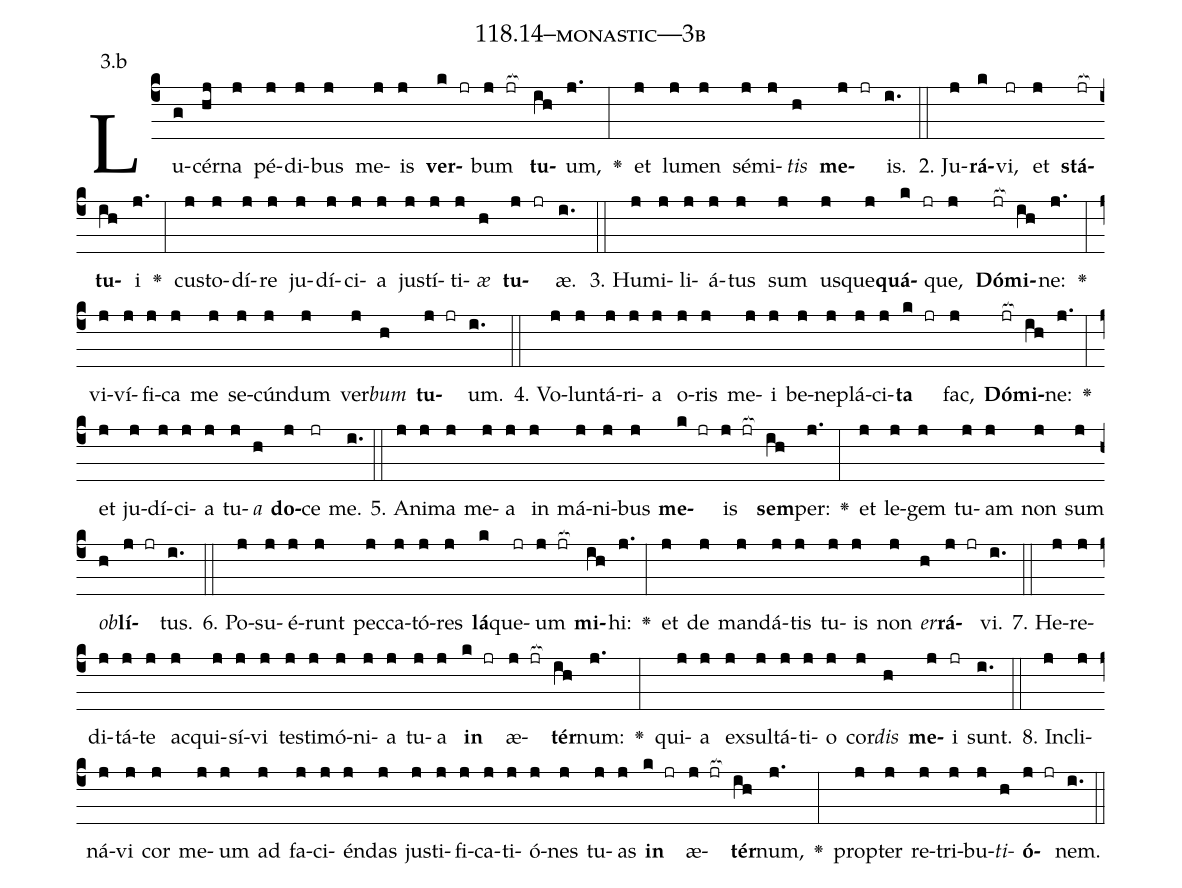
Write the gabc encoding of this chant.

name: 118.14--monastic---3b;
annotation: 3.b;
%%
(c4)Lu(g)cér(hj)na(j) pé(j)di(j)bus(j) me(j)is(j) <b>ver</b>(k jr)bum(j jr[ocb:1{]) <b>tu</b>(ih[ocb:0}])um,(j.) <v>\greheightstar</v>(:) et(j) lu(j)men(j) sé(j)mi(j)<i>tis</i>(h) <b>me</b>(j jr)is.(i.) (::)
2. Ju(j)<b>rá</b>(k)vi,(jr) et(j) <b>stá</b>(jr[ocb:1{])<b>tu</b>(ih[ocb:0}])i(j.) <v>\greheightstar</v>(:) cus(j)to(j)dí(j)re(j) ju(j)dí(j)ci(j)a(j) jus(j)tí(j)ti(j)<i>æ</i>(h) <b>tu</b>(j jr)æ.(i.) (::)
3. Hu(j)mi(j)li(j)á(j)tus(j) sum(j) us(j)que(j)<b>quá</b>(k jr)que,(j) <b>Dó</b>(jr[ocb:1{])<b>mi</b>(ih[ocb:0}])ne:(j.) <v>\greheightstar</v>(:) vi(j)ví(j)fi(j)ca(j) me(j) se(j)cún(j)dum(j) ver(j)<i>bum</i>(h) <b>tu</b>(j jr)um.(i.) (::)
4. Vo(j)lun(j)tá(j)ri(j)a(j) o(j)ris(j) me(j)i(j) be(j)ne(j)plá(j)ci(j)<b>ta</b>(k jr) fac,(j) <b>Dó</b>(jr[ocb:1{])<b>mi</b>(ih[ocb:0}])ne:(j.) <v>\greheightstar</v>(:) et(j) ju(j)dí(j)ci(j)a(j) tu(j)<i>a</i>(h) <b>do</b>(j)ce(jr) me.(i.) (::)
5. A(j)ni(j)ma(j) me(j)a(j) in(j) má(j)ni(j)bus(j) <b>me</b>(k jr)is(j jr[ocb:1{]) <b>sem</b>(ih[ocb:0}])per:(j.) <v>\greheightstar</v>(:) et(j) le(j)gem(j) tu(j)am(j) non(j) sum(j) <i>ob</i>(h)<b>lí</b>(j jr)tus.(i.) (::)
6. Po(j)su(j)é(j)runt(j) pec(j)ca(j)tó(j)res(j) <b>lá</b>(k)que(jr)um(j jr[ocb:1{]) <b>mi</b>(ih[ocb:0}])hi:(j.) <v>\greheightstar</v>(:) et(j) de(j) man(j)dá(j)tis(j) tu(j)is(j) non(j) <i>er</i>(h)<b>rá</b>(j jr)vi.(i.) (::)
7. He(j)re(j)di(j)tá(j)te(j) ac(j)qui(j)sí(j)vi(j) tes(j)ti(j)mó(j)ni(j)a(j) tu(j)a(j) <b>in</b>(k jr) æ(j jr[ocb:1{])<b>tér</b>(ih[ocb:0}])num:(j.) <v>\greheightstar</v>(:) qui(j)a(j) ex(j)sul(j)tá(j)ti(j)o(j) cor(j)<i>dis</i>(h) <b>me</b>(j)i(jr) sunt.(i.) (::)
8. In(j)cli(j)ná(j)vi(j) cor(j) me(j)um(j) ad(j) fa(j)ci(j)én(j)das(j) jus(j)ti(j)fi(j)ca(j)ti(j)ó(j)nes(j) tu(j)as(j) <b>in</b>(k jr) æ(j jr[ocb:1{])<b>tér</b>(ih[ocb:0}])num,(j.) <v>\greheightstar</v>(:) prop(j)ter(j) re(j)tri(j)bu(j)<i>ti</i>(h)<b>ó</b>(j jr)nem.(i.) (::)
